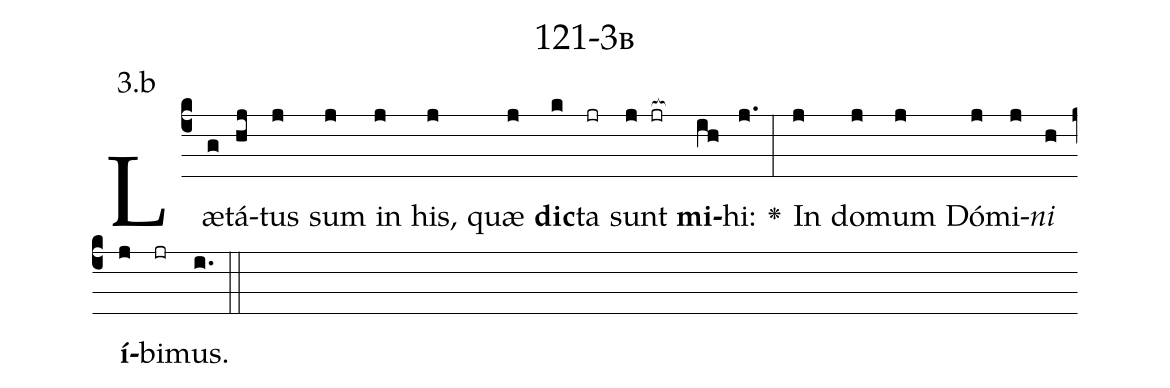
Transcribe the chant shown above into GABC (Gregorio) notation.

name: 121-3b;
annotation: 3.b;
%%
(c4)Læ(g)tá(hj)tus(j) sum(j) in(j) his,(j) quæ(j) <b>dic</b>(k)ta(jr) sunt(j jr[ocb:1{]) <b>mi</b>(ih[ocb:0}])hi:(j.) <v>\greheightstar</v>(:) In(j) do(j)mum(j) Dó(j)mi(j)<i>ni</i>(h) <b>í</b>(j)bi(jr)mus.(i.) (::)


%E(j) u(j) o(j) u(h) a(j) e.(i.) (::)
